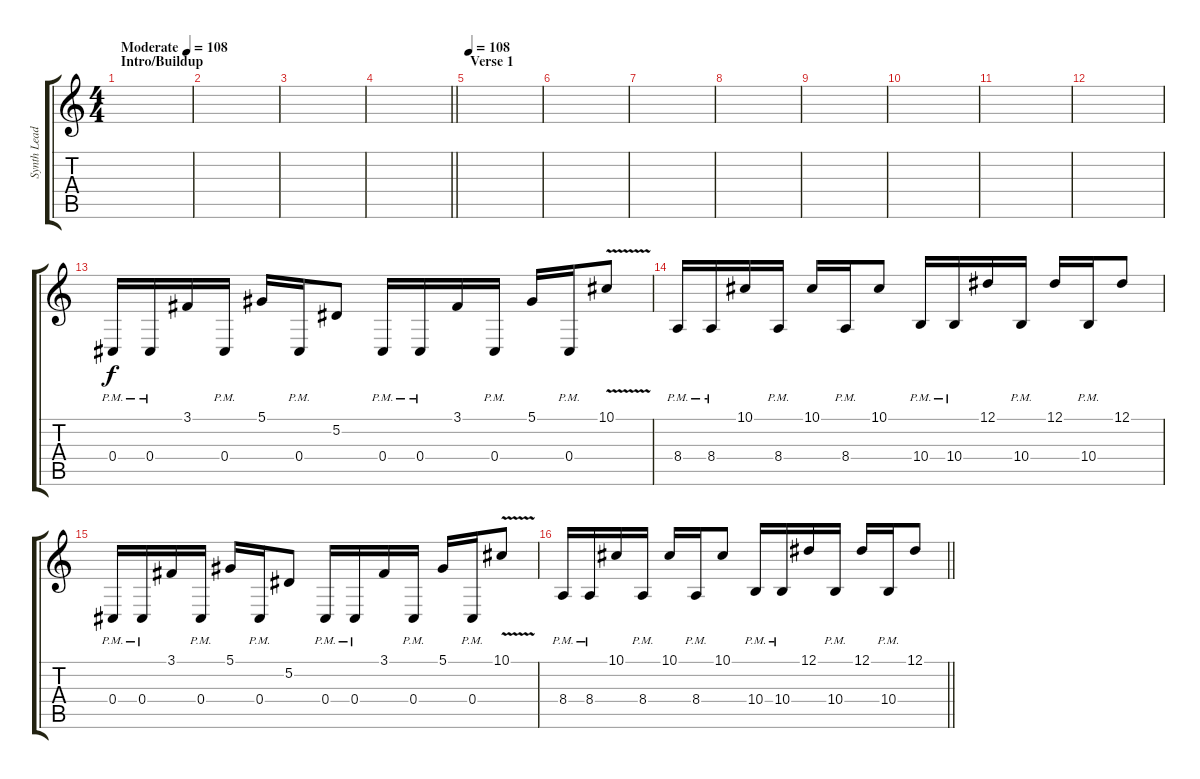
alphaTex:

\track ("Synth Lead" "Synth Lead") {instrument lead2sawtooth}
\staff {score tabs}
\tuning (Eb4 Bb3 Gb3 Db3 Ab2 Db2) {hide}
\ts (4 4)
\section ("" "Intro/Buildup")
\tempo (108 "Moderate")
\tempo 104
\tempo (108 "Moderate")
\clef g2
\ks c
|
|
|
\barLineRight lightlight
|
\section ("" "Verse 1")
\tempo 108
|
|
|
|
|
|
|
|
0.4{pm}.16 0.4{pm}.16 3.1.16 0.4{pm}.16 5.1.16 0.4{pm}.16 5.2.8 0.4{pm}.16 0.4{pm}.16 3.1.16 0.4{pm}.16 5.1.16 0.4{pm}.16 10.1{v}.8 |
8.4{pm}.16 8.4{pm}.16 10.1.16 8.4{pm}.16 10.1.16 8.4{pm}.16 10.1.8 10.4{pm}.16 10.4{pm}.16 12.1.16 10.4{pm}.16 12.1.16 10.4{pm}.16 12.1.8 |
0.4{pm}.16 0.4{pm}.16 3.1.16 0.4{pm}.16 5.1.16 0.4{pm}.16 5.2.8 0.4{pm}.16 0.4{pm}.16 3.1.16 0.4{pm}.16 5.1.16 0.4{pm}.16 10.1{v}.8 |
\barLineRight lightlight
8.4{pm}.16 8.4{pm}.16 10.1.16 8.4{pm}.16 10.1.16 8.4{pm}.16 10.1.8 10.4{pm}.16 10.4{pm}.16 12.1.16 10.4{pm}.16 12.1.16 10.4{pm}.16 12.1.8
